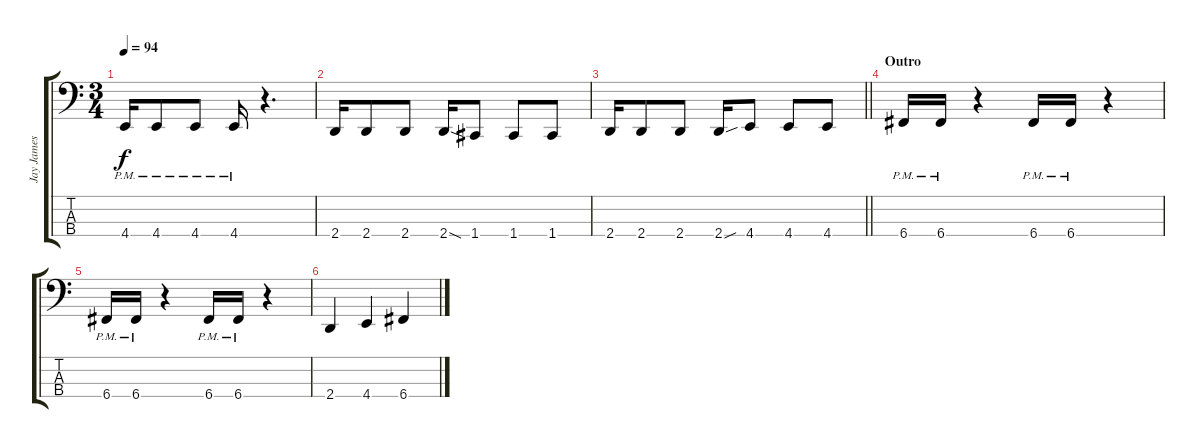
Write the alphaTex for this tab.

\track ("Jay James" "Jay James") {instrument electricbasspick}
\staff {score tabs}
\tuning (F2 C2 G1 C1) {hide}
\ts (3 4)
\tempo 94
\clef f4
\ks c
4.4{pm}.16{dy f} 4.4{pm}.8 4.4{pm}.8 4.4{pm}.16 r.4{d} |
2.4.16 2.4.8 2.4.8 2.4{sod}.16 1.4.8 1.4.8 1.4.8 |
\barLineRight lightlight
2.4.16 2.4.8 2.4.8 2.4{sou}.16 4.4.8 4.4.8 4.4.8 |
\section ("" "Outro")
6.4{pm}.16 6.4{pm}.16 r.4 6.4{pm}.16 6.4{pm}.16 r.4 |
6.4{pm}.16 6.4{pm}.16 r.4 6.4{pm}.16 6.4{pm}.16 r.4 |
2.4.4 4.4.4 6.4.4
